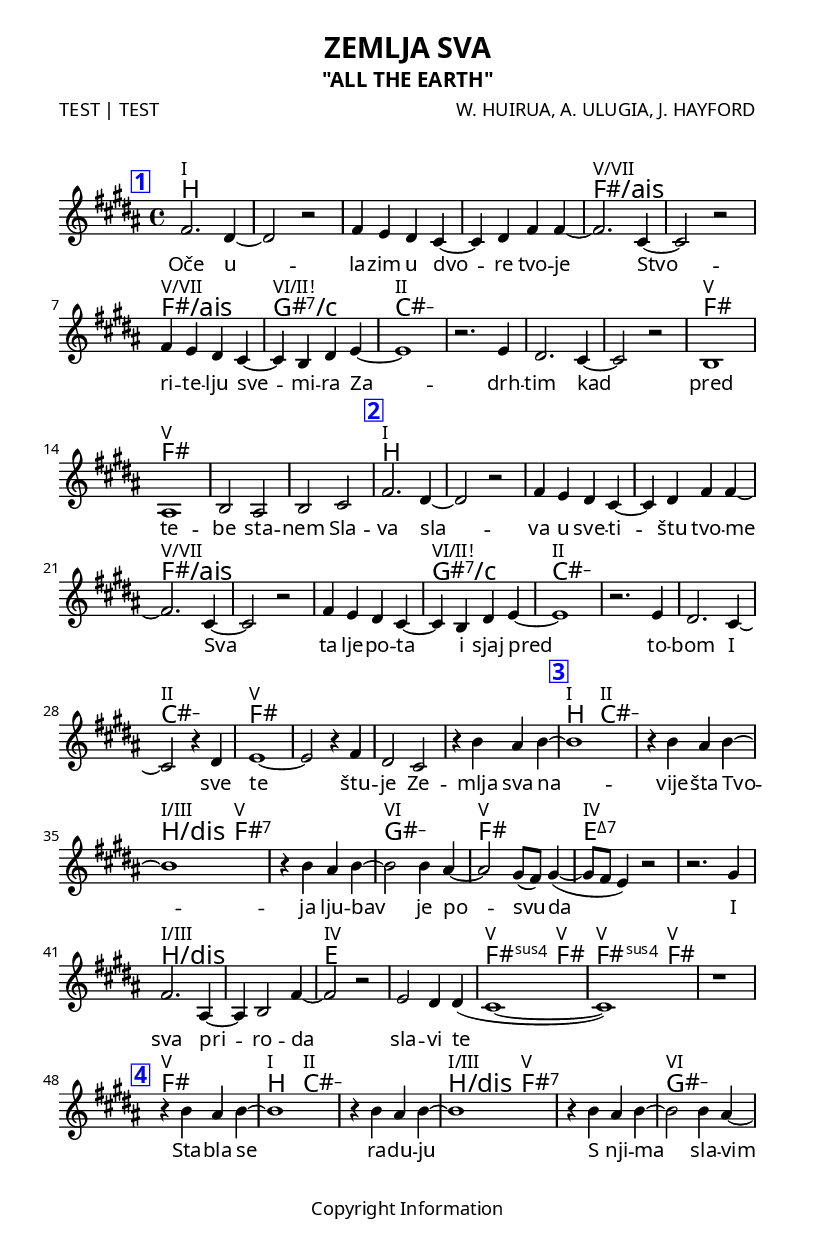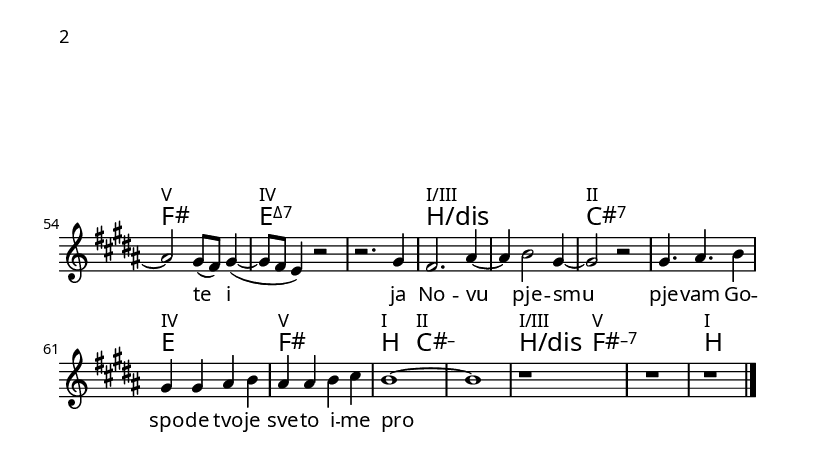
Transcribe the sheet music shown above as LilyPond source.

\version "2.14.2"

\include "deutsch.ly"
\include "romanChords_grand.ly"
\include "jazzChords_grand.ly"

\header {
	title = "ZEMLJA SVA"
	subtitle = "\"ALL THE EARTH\""
	composer = "W. HUIRUA, A. ULUGIA, J. HAYFORD"
	poet= "TEST | TEST"
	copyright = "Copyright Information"
}

\include "config_grand.ly"

scoreA = \relative c' {
	\key h \major
	\mark \default
	fis2. dis4 ~ |
	dis2 r2 |
	fis4 e dis cis ~ |
	cis dis fis fis ~ |
	fis2. cis4 ~ |
	cis2 r2 |
	fis4 e dis cis ~ |
	cis h dis e ~ |
	e1 |
	r2. e4 |
	dis2. cis4 ~ |
	cis2 r2 |
	h1 |
	ais1 |
	h2 ais |
	h cis |
}

scoreB = \relative c' {
	\mark \default
%	\once \override Score.RehearsalMark #'Y-offset = #-1.7
	fis2. dis4 ~ |
	dis2 r2 |
	fis4 e dis cis ~ |
	cis dis fis fis ~ |
	fis2. cis4 ~ |
	cis2 r2 |
	fis4 e dis cis ~ |
	cis h dis e ~ |
	e1 |
	r2. e4 |
	dis2. cis4 ~ |
	cis2 r4 dis4 |
	e1 ~ |
	e2 r4 fis4 |
	dis2 cis2 |
	r4
}

scoreC = \relative c' {
	h'4 ais h ~ |
	\mark \default
%	\once \override Score.RehearsalMark #'Y-offset = #-2.5
	h1 |
	r4 h4 ais h ~ |
	h1 |
	r4 h4 ais h ~ |
	h2 h4 ais ~ |
	ais2 gis8( fis) gis4( ~ |
	gis8 fis e4) r2 |
	r2. gis4 |
	fis2. ais,4 ~ |
	ais4 h2 fis'4 ~ |
	fis2 r2 |
	e2 dis4 dis( |
	cis1 ~ |
	cis1) |
	r1 |

}

scoreD = \relative c' {
	\mark \default
	r4 h'4 ais h ~ |
	h1 |
	r4 h4 ais h ~ |
	h1 |
	r4 h4 ais h ~ |
	h2 h4 ais ~ |
	ais2 gis8( fis) gis4( ~ |
	gis8 fis e4) r2 |
	r2. gis4 |
	fis2. ais4 ~ |
	ais4 h2 gis4 ~ |
	gis2 r2 |
	gis4. ais4. h4 |
	gis4 gis ais h |
	ais4 ais h cis |
	h1 ~ |
	h1 |
	r1 |
	r1 |
	r1 |
	\bar "|."
}

chordsA = \chordmode {
	h1 | h | h | h |
	fis/ais | fis/ais | fis/ais |
	gis:7/c | cis:m | cis:m | cis:m | cis:m |
	fis | fis | fis | fis |
}

chordsB = \chordmode {
%	\set chordChanges = ##f
%	\once \override ChordNames.ChordName #'X-offset = #1
	h1 | h | h | h |
	fis/ais | fis/ais | fis/ais |
	gis:7/c | cis:m | cis:m | cis:m | cis:m |
	fis | fis | fis |
%	\set chordChanges = ##t
}

chordsC = \chordmode {
%	\set chordChanges = ##f
%	\once \override ChordNames.ChordName #'X-offset = #1
	fis |
%	\set chordChanges = ##t
	h2. cis4:m | cis1:m | h2./dis fis4:7 | fis1:7
	gis:m | fis | e:maj7 | e:maj7 |
	h/dis | h/dis | e | e | 
	fis2:sus4 fis2 | fis2:sus4 fis |
	fis1 | 
}

chordsD = \chordmode {
%	\set chordChanges = ##f
%	\once \override ChordNames.ChordName #'X-offset = #1
	fis |
%	\set chordChanges = ##t
	h2. cis4:m | cis1:m | h2./dis fis4:7 | fis1:7
	gis:m | fis | e:maj7 | e:maj7 |
	h/dis | h/dis | cis:7 | cis:7 |
	e | fis | h2. cis4:m | cis1:m |
	h2./dis fis4:m7 | fis1:m7 | h |
}

lyricsA = \lyricmode {
Oče u -- la -- zim u dvo -- re tvo -- je
Stvo -- ri -- te -- lju sve -- mi -- ra
Za -- drh -- tim kad pred te -- be sta -- nem
Sla -- va sla -- va u sve -- ti -- štu tvo -- me
Sva ta lje -- po -- ta i sjaj pred to -- bom
I sve te štu -- je
}

lyricsB = \lyricmode {
Ze -- mlja sva na -- vije -- šta
Tvo -- ja lju -- bav je po -- svu -- da
I sva pri -- ro -- da sla -- vi te
Sta -- bla se ra -- du -- ju
S nji -- ma sla -- vim te i ja
No -- vu pje -- smu pje -- vam 
Go -- spo -- de tvo -- je sve -- to i -- me pro -- sla -- vljam
}

lyricsC = \lyricmode {
I -- su -- se Go -- spo -- de mo -- ga spa -- se -- nja
Pred te -- be do -- la -- zim sad 
I štu -- jem te -- be Spa -- si -- te -- lju
Kri -- ste i -- spu -- ni me svo -- jom si -- lom
Lju -- bav da pro -- no -- sim svud
Po svije -- tu da svi te vi -- de
}

lyricsD = \lyricmode {
Ze -- mlja sva na -- vije -- šta
Tvo -- ja lju -- bav je po -- svu -- da
I sva pri -- ro -- da sla -- vi te
Sta -- bla se ra -- du -- ju
S nji -- ma sla -- vim te i ja
No -- vu pje -- smu pje -- vam 
Go -- spo -- de tvo -- je sve -- to ime pro -- sla -- vljam
}

\score {
<<
	\new ChordNames { \romanChords \transpose h c { \chordsA \chordsB \chordsC \chordsD } }
	\new ChordNames { \jazzChords \chordsA \chordsB \chordsC \chordsD }
	\new Staff { \scoreA \scoreB \scoreC \scoreD }
	\addlyrics { \lyricsA \lyricsB \lyricsC \lyricsD }
>>
}
